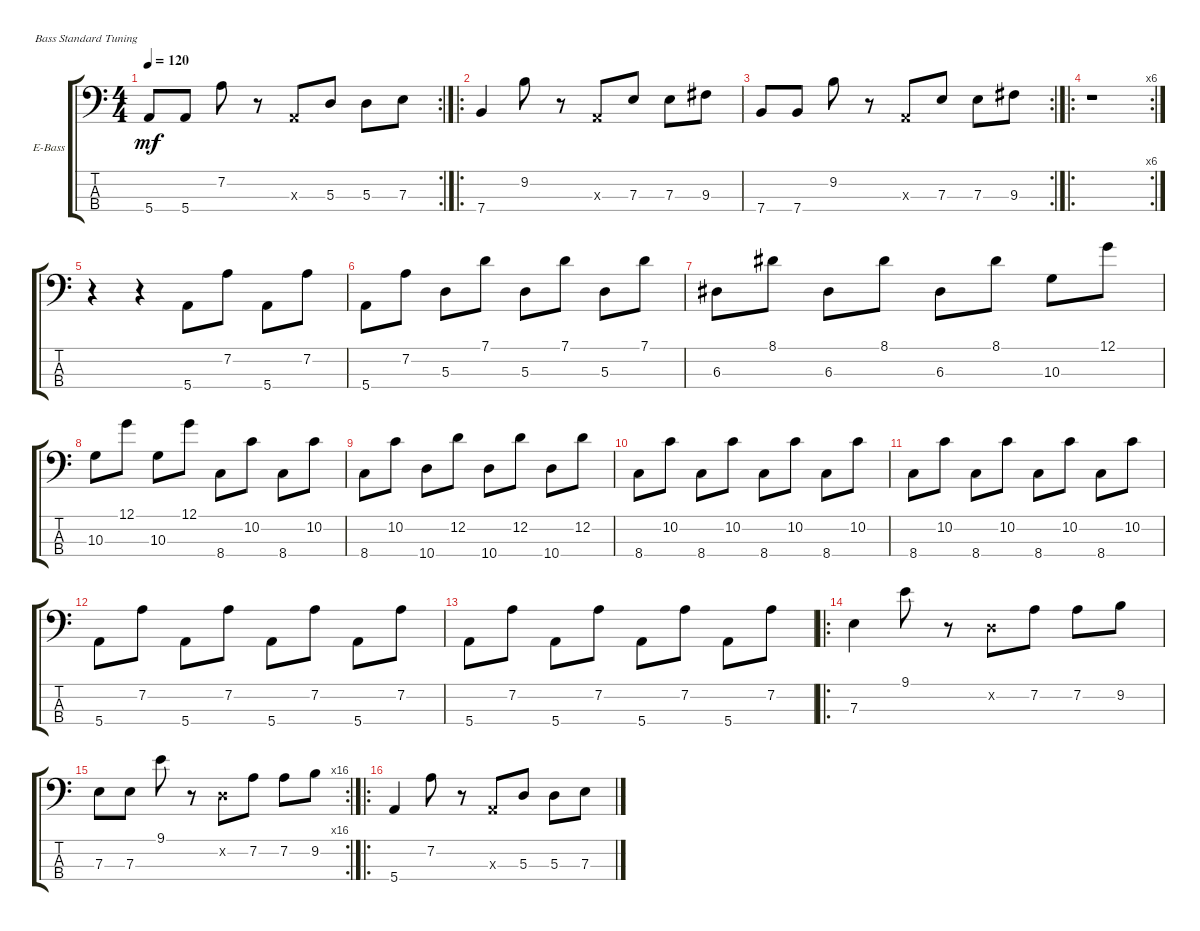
\defaultSystemsLayout 4
\bracketExtendMode groupsimilarinstruments
\firstSystemTrackNameOrientation horizontal
\otherSystemsTrackNameOrientation horizontal
\track ("Electric Bass" "E-Bass") {instrument electricbassfinger}
\staff {score tabs}
\tuning (G2 D2 A1 E1)
\rc 2
\ts (4 4)
\tempo 120
\clef f4
\ks c
5.4.8{dy mf} 5.4.8 7.2.8 r.8 0.3{x}.8 5.3.8 5.3.8 7.3.8 |
\ro
7.4.4 9.2.8 r.8 0.3{x}.8 7.3.8 7.3.8 9.3.8 |
\rc 2
7.4.8 7.4.8 9.2.8 r.8 0.3{x}.8 7.3.8 7.3.8 9.3.8 |
\ro
\rc 6
r.1 |
r.4 r.4 5.4.8 7.2.8 5.4.8 7.2.8 |
5.4.8 7.2.8 5.3.8 7.1.8 5.3.8 7.1.8 5.3.8 7.1.8 |
6.3.8 8.1.8 6.3.8 8.1.8 6.3.8 8.1.8 10.3.8 12.1.8 |
10.3.8 12.1.8 10.3.8 12.1.8 8.4.8 10.2.8 8.4.8 10.2.8 |
8.4.8 10.2.8 10.4.8 12.2.8 10.4.8 12.2.8 10.4.8 12.2.8 |
8.4.8 10.2.8 8.4.8 10.2.8 8.4.8 10.2.8 8.4.8 10.2.8 |
8.4.8 10.2.8 8.4.8 10.2.8 8.4.8 10.2.8 8.4.8 10.2.8 |
5.4.8 7.2.8 5.4.8 7.2.8 5.4.8 7.2.8 5.4.8 7.2.8 |
5.4.8 7.2.8 5.4.8 7.2.8 5.4.8 7.2.8 5.4.8 7.2.8 |
\ro
7.3.4 9.1.8 r.8 0.2{x}.8 7.2.8 7.2.8 9.2.8 |
\rc 16
7.3.8 7.3.8 9.1.8 r.8 0.2{x}.8 7.2.8 7.2.8 9.2.8 |
\ro
5.4.4 7.2.8 r.8 0.3{x}.8 5.3.8 5.3.8 7.3.8
